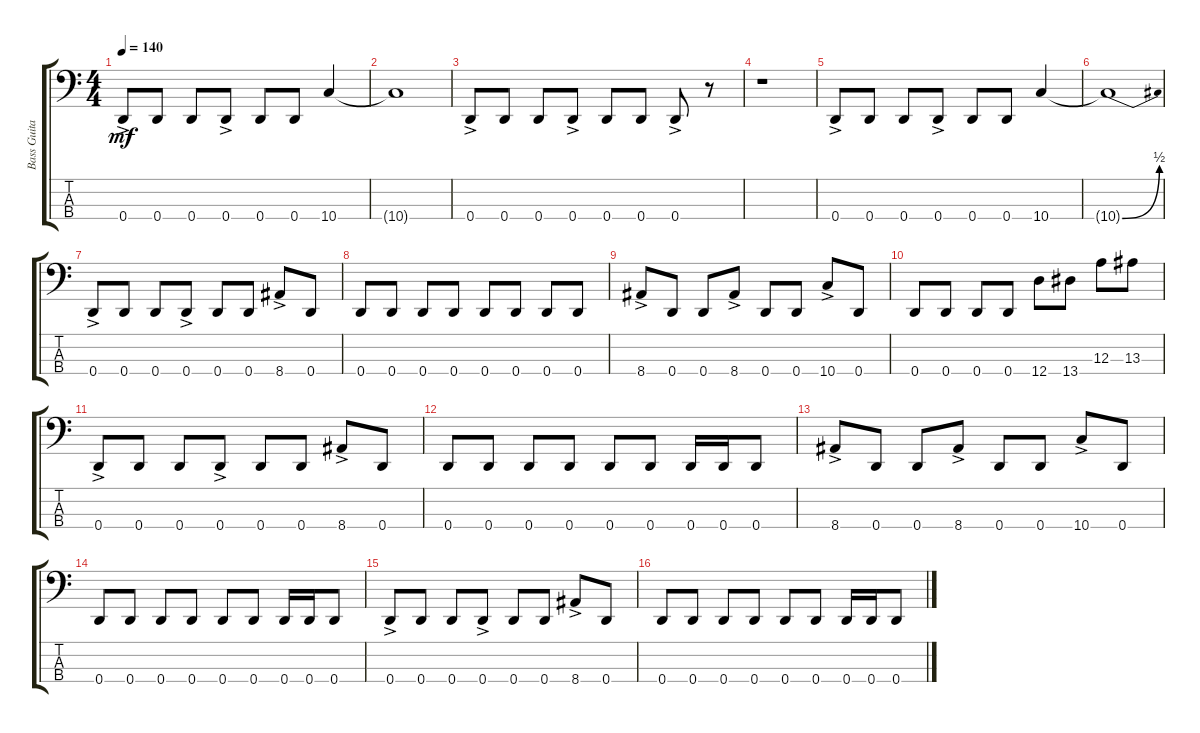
\track ("Bass Guitar" "Bass Guita") {instrument electricbassfinger}
\staff {score tabs}
\tuning (G2 D2 A1 D1) {hide}
\ts (4 4)
\tempo 140
\clef f4
\ks c
0.4{ac}.8{dy mf} 0.4.8 0.4.8 0.4{ac}.8 0.4.8 0.4.8 10.4.4 |
10.4{t}.1 |
0.4{ac}.8 0.4.8 0.4.8 0.4{ac}.8 0.4.8 0.4.8 0.4{ac}.8 r.8 |
r.1 |
0.4{ac}.8 0.4.8 0.4.8 0.4{ac}.8 0.4.8 0.4.8 10.4.4 |
10.4{be (bend 0 0 60 2) t}.1 |
0.4{ac}.8 0.4.8 0.4.8 0.4{ac}.8 0.4.8 0.4.8 8.4{ac}.8 0.4.8 |
0.4.8 0.4.8 0.4.8 0.4.8 0.4.8 0.4.8 0.4.8 0.4.8 |
8.4{ac}.8 0.4.8 0.4.8 8.4{ac}.8 0.4.8 0.4.8 10.4{ac}.8 0.4.8 |
0.4.8 0.4.8 0.4.8 0.4.8 12.4.8 13.4.8 12.3.8 13.3.8 |
0.4{ac}.8 0.4.8 0.4.8 0.4{ac}.8 0.4.8 0.4.8 8.4{ac}.8 0.4.8 |
0.4.8 0.4.8 0.4.8 0.4.8 0.4.8 0.4.8 0.4.16 0.4.16 0.4.8 |
8.4{ac}.8 0.4.8 0.4.8 8.4{ac}.8 0.4.8 0.4.8 10.4{ac}.8 0.4.8 |
0.4.8 0.4.8 0.4.8 0.4.8 0.4.8 0.4.8 0.4.16 0.4.16 0.4.8 |
0.4{ac}.8 0.4.8 0.4.8 0.4{ac}.8 0.4.8 0.4.8 8.4{ac}.8 0.4.8 |
0.4.8 0.4.8 0.4.8 0.4.8 0.4.8 0.4.8 0.4.16 0.4.16 0.4.8
